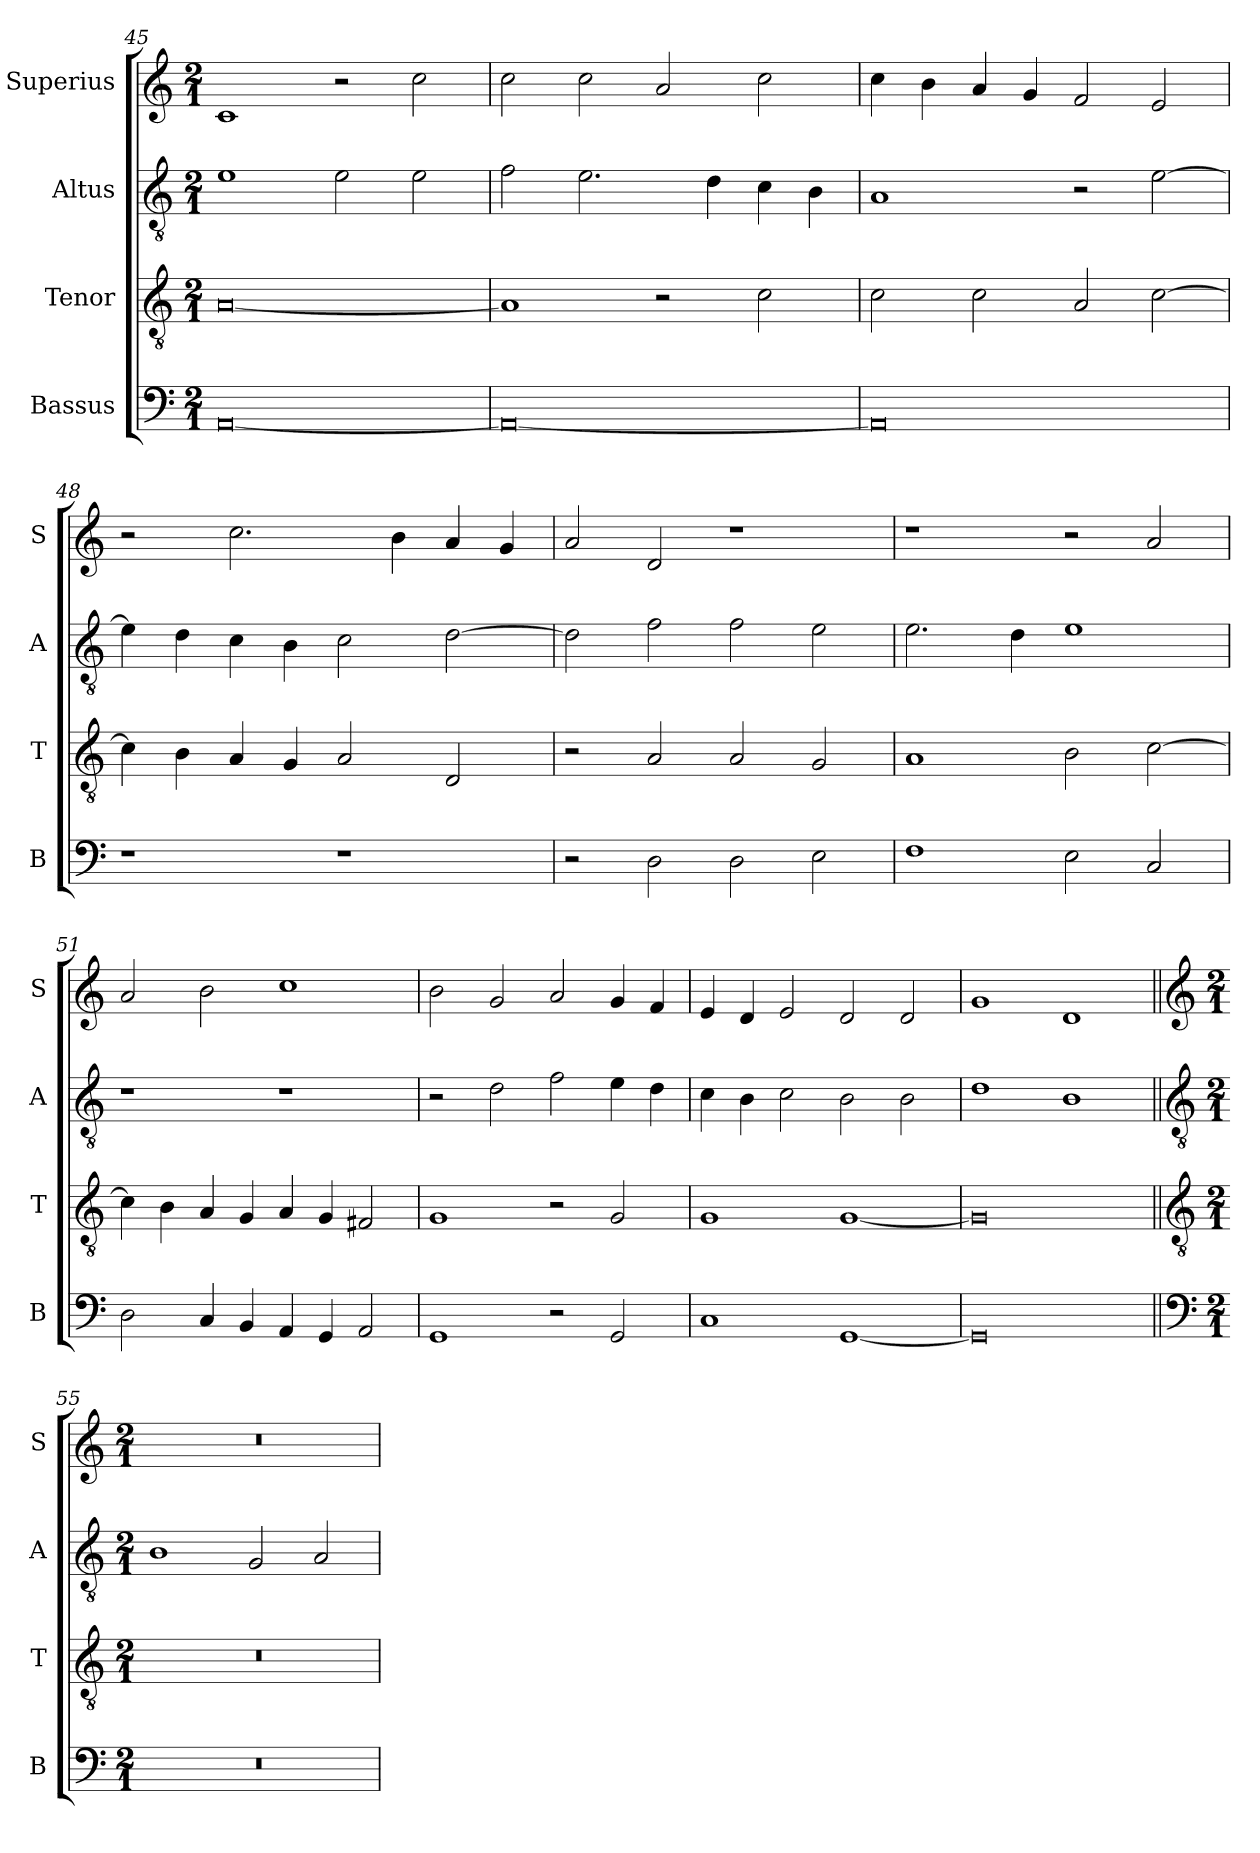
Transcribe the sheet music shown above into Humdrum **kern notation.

**kern	**kern	**kern	**kern
*part4	*part3	*part2	*part1
*staff4	*staff3	*staff2	*staff1
*I"Bassus	*I"Tenor	*I"Altus	*I"Superius
*I'B	*I'T	*I'A	*I'S
*clefF4	*clefGv2	*clefGv2	*clefG2
*k[]	*k[]	*k[]	*k[]
*M2/1	*M2/1	*M2/1	*M2/1
=45	=45	=45	=45
[0AA	[0A	1e	1c
.	.	2e\	2r
.	.	2e\	2cc\
=46	=46	=46	=46
0AA_	1A]	2f\	2cc\
.	.	2.e\	2cc\
.	2r	.	2a/
.	.	4d\	.
.	2c\	4c\	2cc\
.	.	4B\	.
=47	=47	=47	=47
0AA]	2c\	1A	4cc\
.	.	.	4b\
.	2c\	.	4a/
.	.	.	4g/
.	2A/	2r	2f/
.	[2c\	[2e\	2e/
=48	=48	=48	=48
1r	4c\]	4e\]	2r
.	4B\	4d\	.
.	4A/	4c\	2.cc\
.	4G/	4B\	.
1r	2A/	2c\	.
.	.	.	4b\
.	2D/	[2d\	4a/
.	.	.	4g/
=49	=49	=49	=49
2r	2r	2d\]	2a/
2D\	2A/	2f\	2d/
2D\	2A/	2f\	1r
2E\	2G/	2e\	.
=50	=50	=50	=50
1F	1A	2.e\	1r
.	.	4d\	.
2E\	2B\	1e	2r
2C/	[2c\	.	2a/
=51	=51	=51	=51
2D\	4c\]	1r	2a/
.	4B\	.	.
4C/	4A/	.	2b\
4BB/	4G/	.	.
4AA/	4A/	1r	1cc
4GG/	4G/	.	.
2AA/	2F#X/	.	.
=52	=52	=52	=52
1GG	1G	2r	2b\
.	.	2d\	2g/
2r	2r	2f\	2a/
2GG/	2G/	4e\	4g/
.	.	4d\	4f/
=53	=53	=53	=53
1C	1G	4c\	4e/
.	.	4B\	4d/
.	.	2c\	2e/
[1GG	[1G	2B\	2d/
.	.	2B\	2d/
=54	=54	=54	=54
0GG]	0G]	1d	1g
.	.	1B	1d
!!LO:LB:g=z
=55||	=55||	=55||	=55||
*clefF4	*clefGv2	*clefGv2	*clefG2
*k[]	*k[]	*k[]	*k[]
*M2/1	*M2/1	*M2/1	*M2/1
0r	0r	1B	0r
.	.	2G/	.
.	.	2A/	.
=	=	=	=
*-	*-	*-	*-
